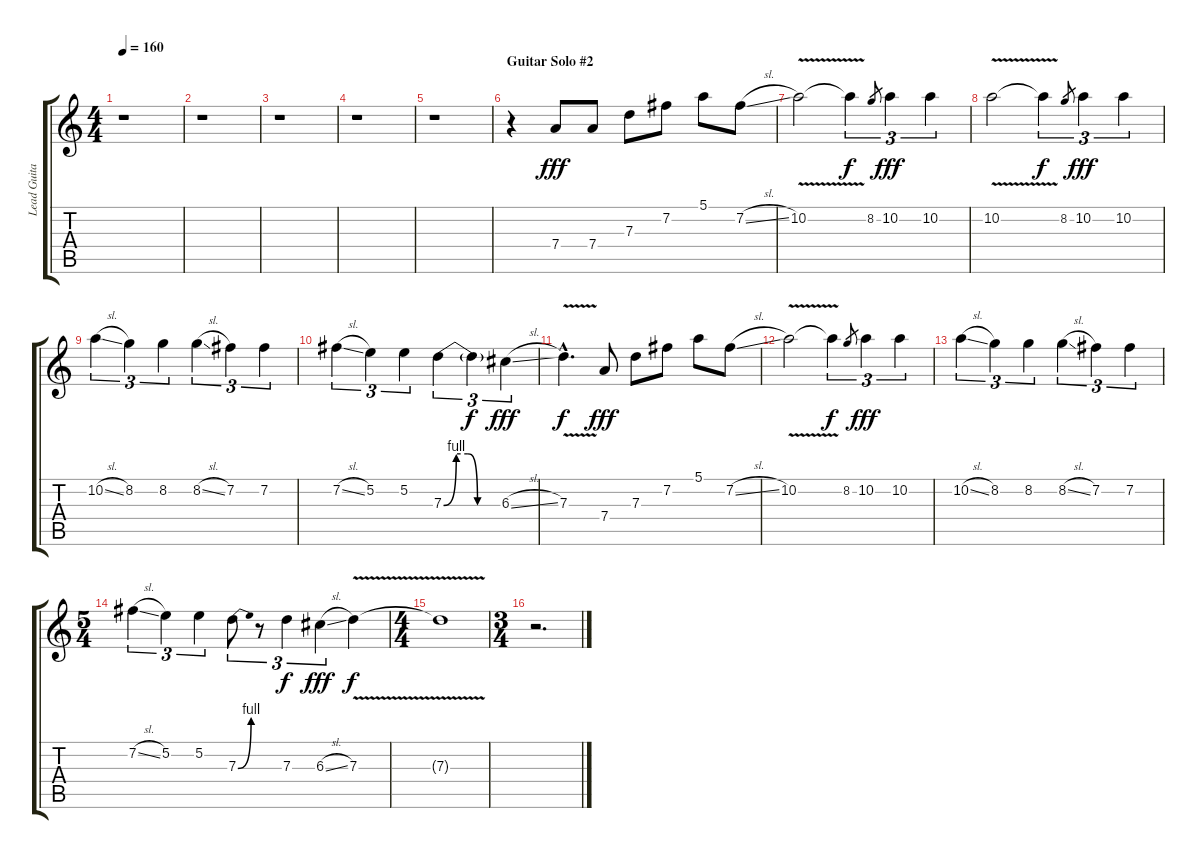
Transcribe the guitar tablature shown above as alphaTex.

\track ("Lead Guitar" "Lead Guita") {instrument electricguitarjazz}
\staff {score tabs}
\tuning (E4 B3 G3 D3 A2 E2) {hide}
\ts (4 4)
\tempo 160
\clef g2
\ks c
r.1{dy f} |
r.1 |
r.1 |
r.1 |
r.1 |
\section ("" "Guitar Solo #2")
r.4 7.4.8{dy fff} 7.4.8 7.3.8 7.2.8 5.1.8 7.2{sl}.8 |
10.2{v}.2 10.2{t}.4{tu (3 2) dy f} 8.2.8{gr} 10.2.4{tu (3 2) dy fff} 10.2.4{tu (3 2)} |
10.2{v}.2 10.2{t}.4{tu (3 2) dy f} 8.2.8{gr} 10.2.4{tu (3 2) dy fff} 10.2.4{tu (3 2)} |
10.2{sl}.4{tu (3 2)} 8.2.4{tu (3 2)} 8.2.4{tu (3 2)} 8.2{sl}.4{tu (3 2)} 7.2.4{tu (3 2)} 7.2.4{tu (3 2)} |
7.2{sl}.4{tu (3 2)} 5.2.4{tu (3 2)} 5.2.4{tu (3 2)} 7.3{be (custom 0 0 13 4 25 4 35 0 45 0 60 0)}.4{tu (3 2)} 7.3{t}.4{tu (3 2) dy f} 6.3{sl}.4{tu (3 2) dy fff} |
7.3{v hac}.4{d dy f} 7.4.8{dy fff} 7.3.8 7.2.8 5.1.8 7.2{sl}.8 |
10.2{v}.2 10.2{t}.4{tu (3 2) dy f} 8.2.8{gr} 10.2.4{tu (3 2) dy fff} 10.2.4{tu (3 2)} |
10.2{sl}.4{tu (3 2)} 8.2.4{tu (3 2)} 8.2.4{tu (3 2)} 8.2{sl}.4{tu (3 2)} 7.2.4{tu (3 2)} 7.2.4{tu (3 2)} |
\ts (5 4)
7.2{sl}.4{tu (3 2)} 5.2.4{tu (3 2)} 5.2.4{tu (3 2)} 7.3{be (bend 0 0 60 4)}.8{tu (3 2)} r.8{tu (3 2)} 7.3.4{tu (3 2) dy f} 6.3{sl}.4{tu (3 2) dy fff} 7.3{v}.4{dy f} |
\ts (4 4)
7.3{t}.1 |
\ts (3 4)
r.2{d}
